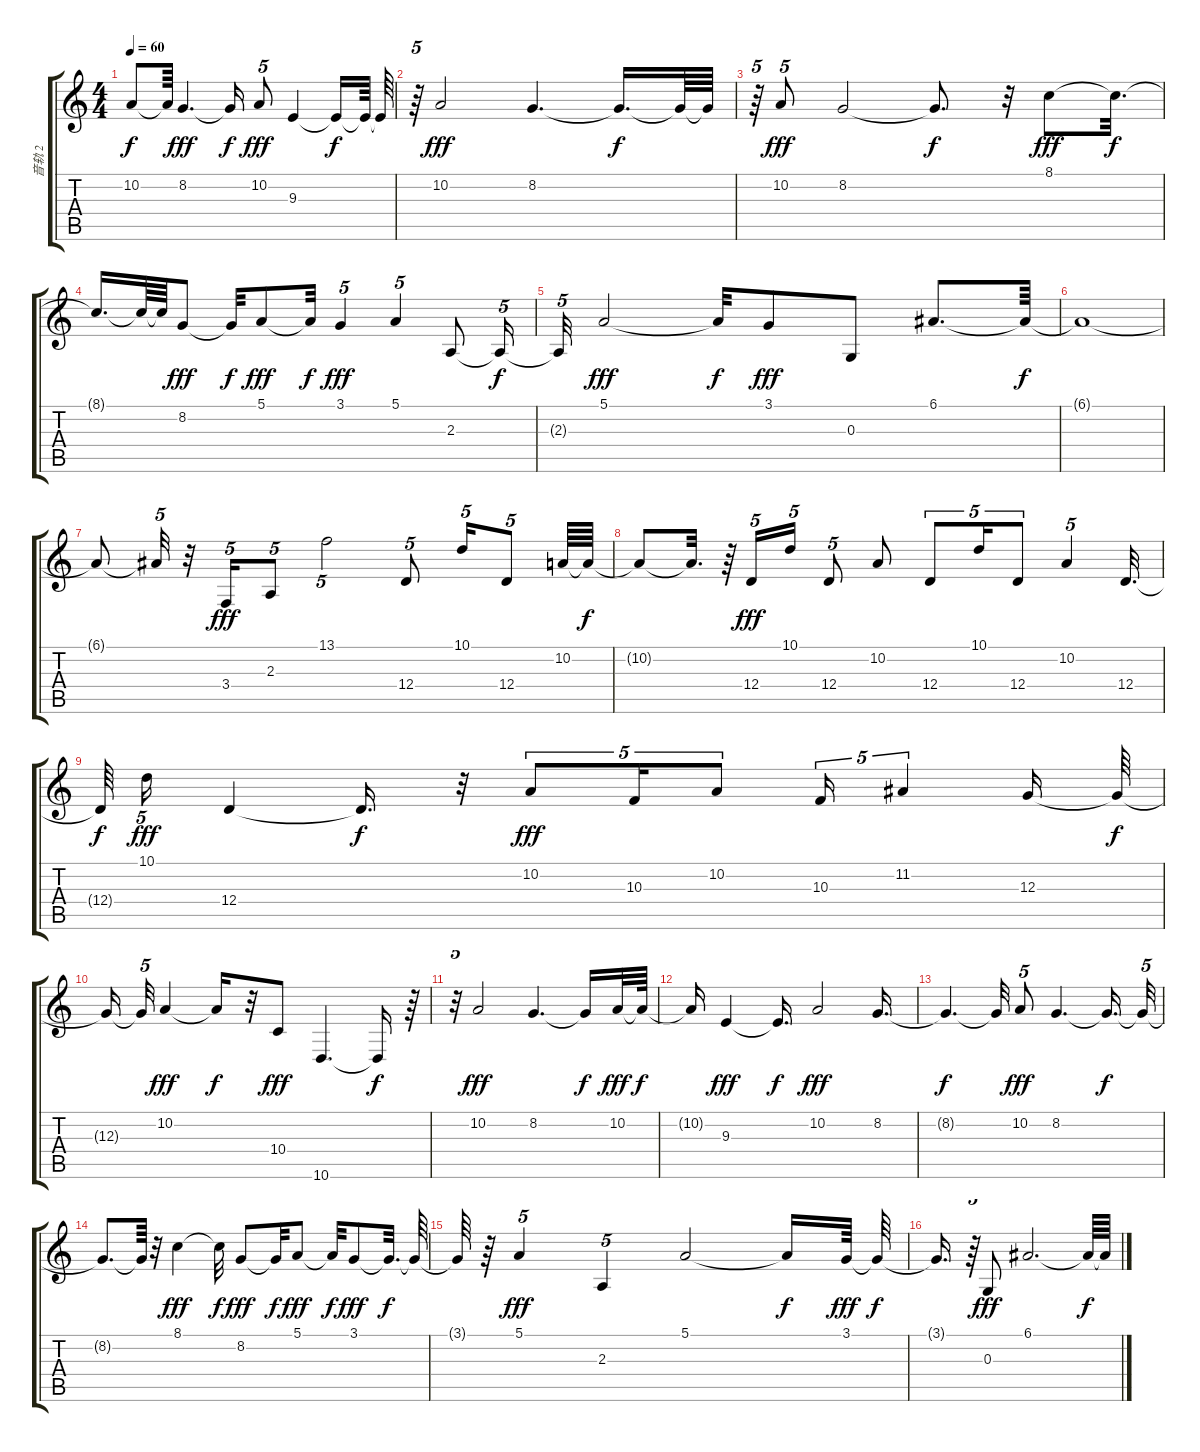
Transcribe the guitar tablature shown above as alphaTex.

\track ("音轨 2" "音轨 2") {instrument lead1square}
\staff {score tabs}
\tuning (E4 B3 G3 D3 A2 E2) {hide}
\ts (4 4)
\tempo 60
\clef g2
\ks c
10.2{t}.8{dy f} 10.2{t}.64 8.2.4{d dy fff} 8.2{t}.16{dy f} 10.2.8{tu (5 4) dy fff} 9.3.4 9.3{t}.16{dy f} 9.3{t}.64 9.3{t}.64 |
r.64{tu (5 4)} 10.2.2{dy fff} 8.2.4{d} 8.2{t}.16{d dy f} 8.2{t}.64 8.2{t}.64 |
r.64{tu (5 4)} 10.2.8{tu (5 4) dy fff} 8.2.2 8.2{t}.8{d dy f} r.32 8.1.8{dy fff} 8.1{t}.32{d dy f} |
8.1{t}.16{d} 8.1{t}.64 8.1{t}.64 8.2.8{dy fff} 8.2{t}.32{dy f} 5.1.8{dy fff} 5.1{t}.32{dy f} 3.1.4{tu (5 4) dy fff} 5.1.4{tu (5 4)} 2.3.8 2.3{t}.16{tu (5 4) dy f} |
2.3{t}.32{tu (5 4)} 5.1.2{dy fff} 5.1{t}.32{dy f} 3.1.8{dy fff} 0.3.8 6.1.8{d} 6.1{t}.64{dy f} |
6.1{t}.1 |
6.1{t}.8 6.1{t}.32{tu (5 4)} r.32 3.4.16{tu (5 4) dy fff} 2.3.8{tu (5 4)} 13.1.2{tu (5 4)} 12.4.8{tu (5 4)} 10.1.16{tu (5 4)} 12.4.8{tu (5 4)} 10.2.64 10.2{t}.64{dy f} |
10.2{t}.8 10.2{t}.32{d} r.64 12.4.16{tu (5 4) dy fff} 10.1.16{tu (5 4)} 12.4.8{tu (5 4)} 10.2.8 12.4.8{tu (5 4)} 10.1.16{tu (5 4)} 12.4.8{tu (5 4)} 10.2.4{tu (5 4)} 12.4.32{d} |
12.4{t}.64{dy f} 10.1.16{tu (5 4) dy fff} 12.4.4 12.4{t}.16{d dy f} r.32 10.2.8{tu (5 4) dy fff} 10.3.16{tu (5 4)} 10.2.8{tu (5 4)} 10.3.16{tu (5 4)} 11.2.4{tu (5 4)} 12.3.16 12.3{t}.64{dy f} |
12.3{t}.16 12.3{t}.32{tu (5 4)} 10.2.4{dy fff} 10.2{t}.16{dy f} r.32 10.4.8{dy fff} 10.6.4{d} 10.6{t}.16{dy f} r.64 |
r.32{tu (5 4)} 10.2.2{dy fff} 8.2.4{d} 8.2{t}.16{dy f} 10.2.32{dy fff} 10.2{t}.64{dy f} |
10.2{t}.16 9.3.4{dy fff} 9.3{t}.16{d dy f} 10.2.2{dy fff} 8.2.16{d} |
8.2{t}.4{d dy f} 8.2{t}.32 10.2.8{tu (5 4) dy fff} 8.2.4{d} 8.2{t}.16{d dy f} 8.2{t}.32{tu (5 4)} |
8.2{t}.8{d} 8.2{t}.64 r.32 8.1.4{dy fff} 8.1{t}.32{dy f} 8.2.8{dy fff} 8.2{t}.32{dy f} 5.1.8{dy fff} 5.1{t}.32{dy f} 3.1.8{dy fff} 3.1{t}.32{d dy f} 3.1{t}.64 |
3.1{t}.64 r.64 5.1.4{tu (5 4) dy fff} 2.3.4{tu (5 4)} 5.1.2 5.1{t}.16{dy f} 3.1.64{dy fff} 3.1{t}.64{dy f} |
3.1{t}.16{d} r.64{tu (5 4)} 0.3.8{dy fff} 6.1.2{d} 6.1{t}.64{dy f} 6.1{t}.64
